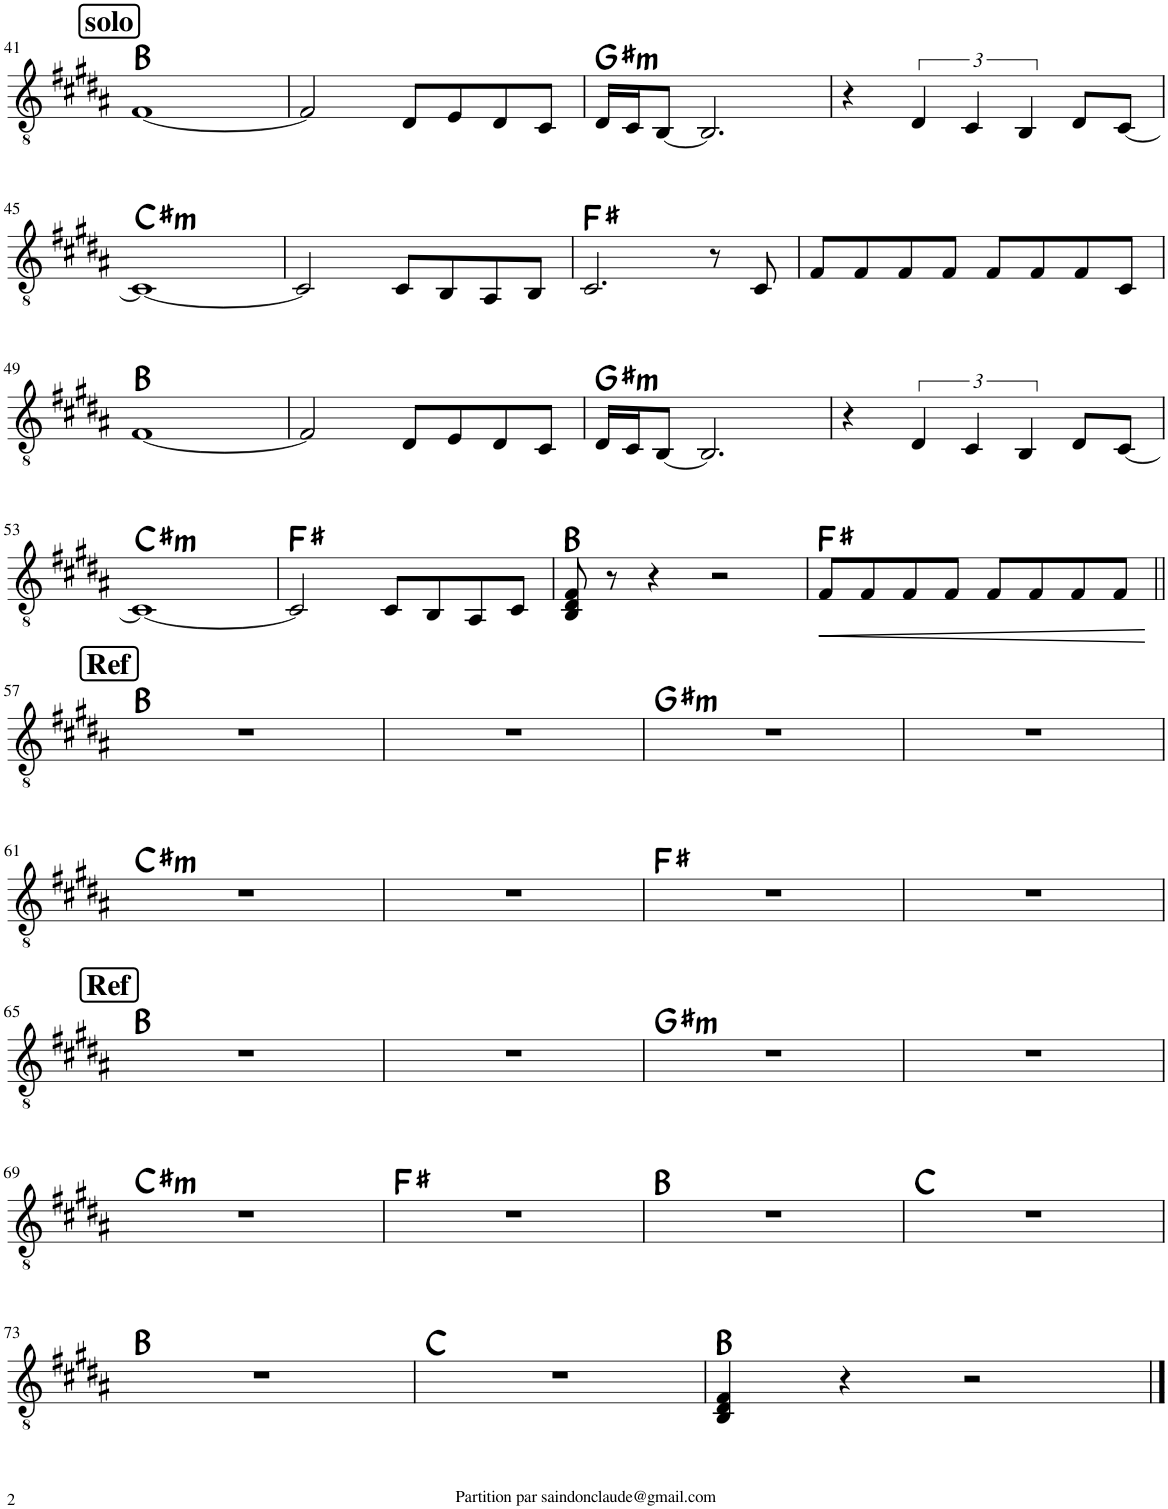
**kern	**dynam	**harte
*part1	*part1	*part1
*staff1	*staff1	*
*I"Classical Guitar	*	*
*I'Guit.	*	*
!!LO:PB:g=z
*clefGv2	*	*
*k[f#c#g#d#a#]	*	*
*M4/4	*	*
!!LO:REH:place=s1:a:B:rj:fs=14:t=solo
=41	=41	=41
[1F#	.	B:maj
=42	=42	=42
2F#/]	.	.
8D#/L	.	.
8E/	.	.
8D#/	.	.
8C#/J	.	.
=43	=43	=43
!	!	!LO:H:kt=m
16D#/LL	.	G#:min
16C#/J	.	.
[8BB/J	.	.
2.BB/]	.	.
=44	=44	=44
4r	.	.
6D#/	.	.
6C#/	.	.
6BB/	.	.
8D#/L	.	.
[8C#/J	.	.
!!LO:LB:g=z
=45	=45	=45
!	!	!LO:H:kt=m
1C#_	.	C#:min
=46	=46	=46
2C#/]	.	.
8C#/L	.	.
8BB/	.	.
8AA#/	.	.
8BB/J	.	.
=47	=47	=47
2.C#/	.	F#:maj
8r	.	.
8C#/	.	.
=48	=48	=48
8F#/L	.	.
8F#/	.	.
8F#/	.	.
8F#/J	.	.
8F#/L	.	.
8F#/	.	.
8F#/	.	.
8C#/J	.	.
!!LO:LB:g=z
=49	=49	=49
[1F#	.	B:maj
=50	=50	=50
2F#/]	.	.
8D#/L	.	.
8E/	.	.
8D#/	.	.
8C#/J	.	.
=51	=51	=51
!	!	!LO:H:kt=m
16D#/LL	.	G#:min
16C#/J	.	.
[8BB/J	.	.
2.BB/]	.	.
=52	=52	=52
4r	.	.
6D#/	.	.
6C#/	.	.
6BB/	.	.
8D#/L	.	.
[8C#/J	.	.
!!LO:LB:g=z
=53	=53	=53
!	!	!LO:H:kt=m
1C#_	.	C#:min
=54	=54	=54
2C#/]	.	F#:maj
8C#/L	.	.
8BB/	.	.
8AA#/	.	.
8C#/J	.	.
=55	=55	=55
8BB/ 8D#/ 8F#/	.	B:maj
8r	.	.
4r	.	.
2r	.	.
=56	=56	=56
!	!LO:HP:b	!
8F#/L	<	F#:maj
8F#/	.	.
8F#/	.	.
8F#/J	.	.
8F#/L	.	.
8F#/	.	.
8F#/	.	.
8F#/J	.	.
.	[	.
!!LO:LB:g=z
!!LO:REH:place=s1:a:B:rj:fs=14:t=Ref
=57||	=57||	=57||
1r	.	B:maj
=58	=58	=58
1r	.	.
=59	=59	=59
!	!	!LO:H:kt=m
1r	.	G#:min
=60	=60	=60
1r	.	.
!!LO:LB:g=z
=61	=61	=61
!	!	!LO:H:kt=m
1r	.	C#:min
=62	=62	=62
1r	.	.
=63	=63	=63
1r	.	F#:maj
=64	=64	=64
1r	.	.
!!LO:LB:g=z
!!LO:REH:place=s1:a:B:rj:fs=14:t=Ref
=65	=65	=65
1r	.	B:maj
=66	=66	=66
1r	.	.
=67	=67	=67
!	!	!LO:H:kt=m
1r	.	G#:min
=68	=68	=68
1r	.	.
!!LO:LB:g=z
=69	=69	=69
!	!	!LO:H:kt=m
1r	.	C#:min
=70	=70	=70
1r	.	F#:maj
=71	=71	=71
1r	.	B:maj
=72	=72	=72
1r	.	C:maj
!!LO:LB:g=z
=73	=73	=73
1r	.	B:maj
=74	=74	=74
1r	.	C:maj
=75	=75	=75
4BB/ 4D#/ 4F#/	.	B:maj
4r	.	.
2r	.	.
==	==	==
*-	*-	*-
